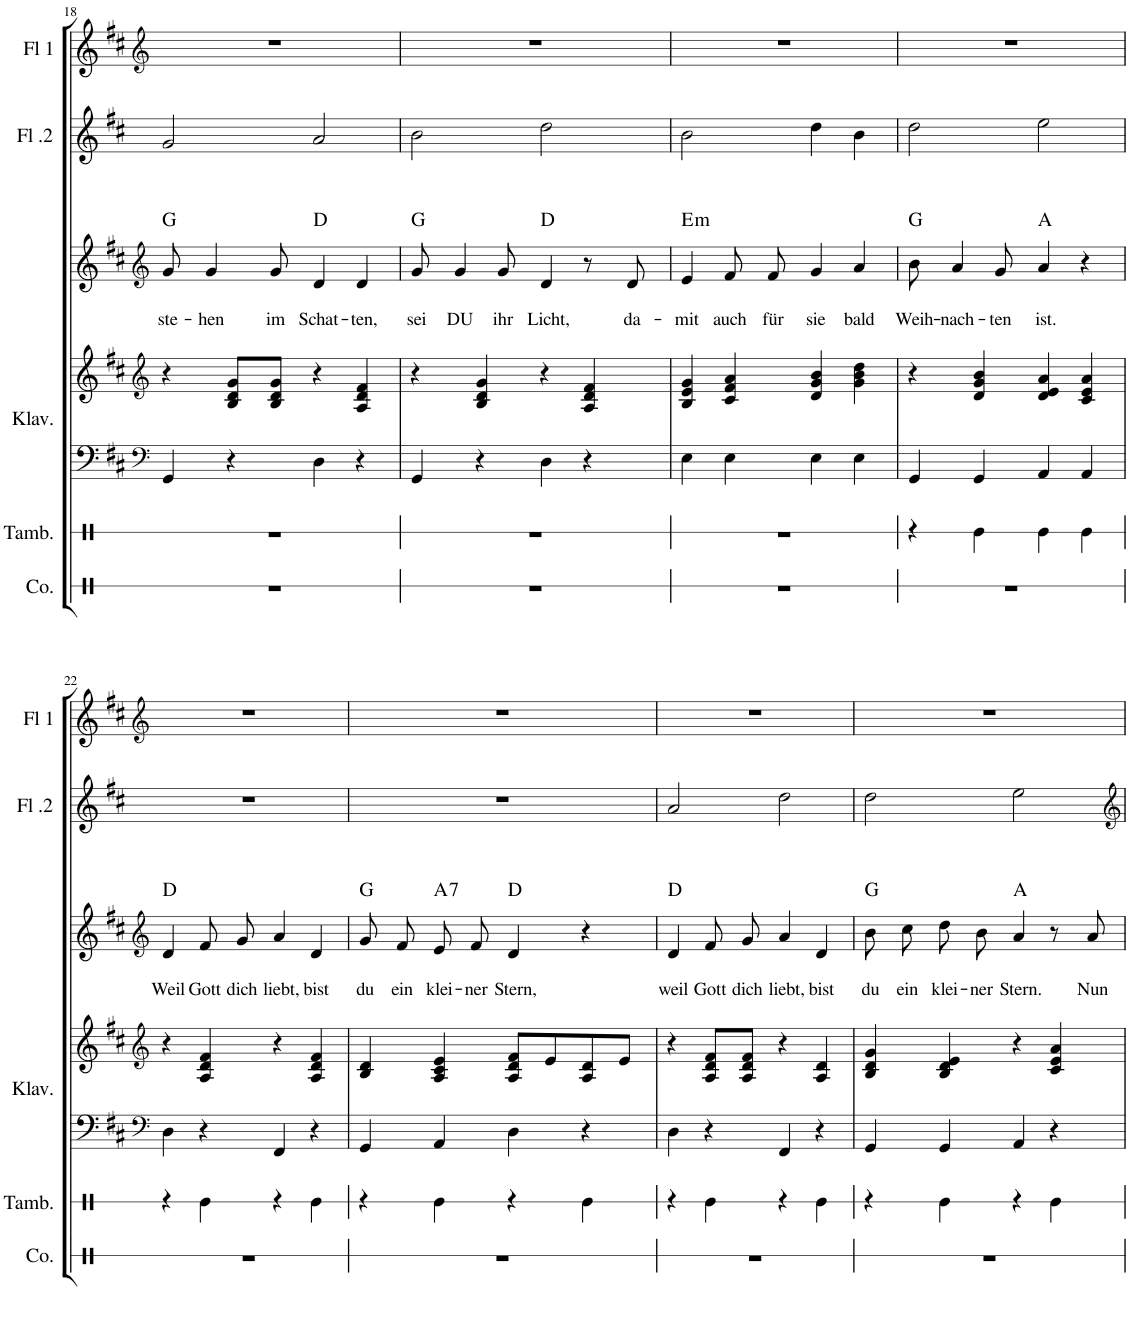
**kern	**kern	**kern	**kern	**kern	**text	**text	**harte	**kern	**kern
*part6	*part5	*part4	*part4	*part3	*part3	*part3	*part3	*part2	*part1
*staff7	*staff6	*staff5	*staff4	*staff3	*staff3	*staff3	*	*staff2	*staff1
*I"Congas	*I"Tamburin	*I"Klavier	*	*I"Chor	*	*	*	*I"Flöte 2	*I"Flöte 1
*I'Co.	*I'Tamb.	*I'Klav.	*	*	*	*	*	*I'Fl .2	*I'Fl 1
!!LO:PB:g=z
*clefX	*clefX	*clefF4	*clefG2	*clefG2	*	*	*	*clefG2	*clefG2
*k[]	*k[]	*k[f#c#]	*k[f#c#]	*k[f#c#]	*	*	*	*k[f#c#]	*k[f#c#]
=18	=18	=18	=18	=18	=18	=18	=18	=18	=18
!	!	!	!	!	!	!LO:LY:b	!	!	!
1r	1r	4GG/	4r	8g/	.	ste-	G:maj	2g/	1r
!	!	!	!	!	!	!LO:LY:b	!	!	!
.	.	.	.	4g/	.	hen	.	.	.
.	.	4r	8B/ 8d/ 8g/L	.	.	.	.	.	.
!	!	!	!	!	!	!LO:LY:b	!	!	!
.	.	.	8B/ 8d/ 8g/J	8g/	.	im	.	.	.
!	!	!	!	!	!	!LO:LY:b	!	!	!
.	.	4D\	4r	4d/	.	Schat-	D:maj	2a/	.
!	!	!	!	!	!	!LO:LY:b	!	!	!
.	.	4r	4A/ 4d/ 4f#/	4d/	.	ten,	.	.	.
=19	=19	=19	=19	=19	=19	=19	=19	=19	=19
!	!	!	!	!	!	!LO:LY:b	!	!	!
1r	1r	4GG/	4r	8g/	.	sei	G:maj	2b\	1r
!	!	!	!	!	!	!LO:LY:b	!	!	!
.	.	.	.	4g/	.	DU	.	.	.
.	.	4r	4B/ 4d/ 4g/	.	.	.	.	.	.
!	!	!	!	!	!	!LO:LY:b	!	!	!
.	.	.	.	8g/	.	ihr	.	.	.
!	!	!	!	!	!	!LO:LY:b	!	!	!
.	.	4D\	4r	4d/	.	Licht,	D:maj	2dd\	.
.	.	4r	4A/ 4d/ 4f#/	8r	.	.	.	.	.
!	!	!	!	!	!	!LO:LY:b	!	!	!
.	.	.	.	8d/	.	da-	.	.	.
=20	=20	=20	=20	=20	=20	=20	=20	=20	=20
!	!	!	!	!	!	!LO:LY:b	!LO:H:kt=m	!	!
1r	1r	4E\	4B/ 4e/ 4g/	4e/	.	mit	E:min	2b\	1r
!	!	!	!	!	!	!LO:LY:b	!	!	!
.	.	4E\	4c#/ 4f#/ 4a/	8f#/	.	auch	.	.	.
!	!	!	!	!	!	!LO:LY:b	!	!	!
.	.	.	.	8f#/	.	für	.	.	.
!	!	!	!	!	!	!LO:LY:b	!	!	!
.	.	4E\	4d/ 4g/ 4b/	4g/	.	sie	.	4dd\	.
!	!	!	!	!	!	!LO:LY:b	!	!	!
.	.	4E\	4g\ 4b\ 4dd\	4a/	.	bald	.	4b\	.
=21	=21	=21	=21	=21	=21	=21	=21	=21	=21
!	!	!	!	!	!	!LO:LY:b	!	!	!
1r	4r	4GG/	4r	8b\	.	Weih-	G:maj	2dd\	1r
!	!	!	!	!	!	!LO:LY:b	!	!	!
.	.	.	.	4a/	.	nach-	.	.	.
.	4Re\	4GG/	4d/ 4g/ 4b/	.	.	.	.	.	.
!	!	!	!	!	!	!LO:LY:b	!	!	!
.	.	.	.	8g/	.	ten	.	.	.
!	!	!	!	!	!	!LO:LY:b	!	!	!
.	4Re\	4AA/	4d/ 4e/ 4a/	4a/	.	ist.	A:maj	2ee\	.
.	4Re\	4AA/	4c#/ 4e/ 4a/	4r	.	.	.	.	.
!!LO:LB:g=z
=22	=22	=22	=22	=22	=22	=22	=22	=22	=22
*	*	*clefF4	*clefG2	*clefG2	*	*	*	*	*clefG2
!	!	!	!	!	!	!LO:LY:b	!	!	!
1r	4r	4D\	4r	4d/	.	Weil	D:maj	1r	1r
!	!	!	!	!	!	!LO:LY:b	!	!	!
.	4Re\	4r	4A/ 4d/ 4f#/	8f#/	.	Gott	.	.	.
!	!	!	!	!	!	!LO:LY:b	!	!	!
.	.	.	.	8g/	.	dich	.	.	.
!	!	!	!	!	!	!LO:LY:b	!	!	!
.	4r	4FF#/	4r	4a/	.	liebt,	.	.	.
!	!	!	!	!	!	!LO:LY:b	!	!	!
.	4Re\	4r	4A/ 4d/ 4f#/	4d/	.	bist	.	.	.
=23	=23	=23	=23	=23	=23	=23	=23	=23	=23
!	!	!	!	!	!	!LO:LY:b	!	!	!
1r	4r	4GG/	4B/ 4d/	8g/	.	du	G:maj	1r	1r
!	!	!	!	!	!	!LO:LY:b	!	!	!
.	.	.	.	8f#/	.	ein	.	.	.
!	!	!	!	!	!	!LO:LY:b	!LO:H:kt=7	!	!
.	4Re\	4AA/	4A/ 4c#/ 4e/	8e/	.	klei-	A:7	.	.
!	!	!	!	!	!	!LO:LY:b	!	!	!
.	.	.	.	8f#/	.	ner	.	.	.
!	!	!	!	!	!	!LO:LY:b	!	!	!
.	4r	4D\	8A/ 8d/ 8f#/L	4d/	.	Stern,	D:maj	.	.
.	.	.	8e/	.	.	.	.	.	.
.	4Re\	4r	8A/ 8d/	4r	.	.	.	.	.
.	.	.	8e/J	.	.	.	.	.	.
=24	=24	=24	=24	=24	=24	=24	=24	=24	=24
!	!	!	!	!	!	!LO:LY:b	!	!	!
1r	4r	4D\	4r	4d/	.	weil	D:maj	2a/	1r
!	!	!	!	!	!	!LO:LY:b	!	!	!
.	4Re\	4r	8A/ 8d/ 8f#/L	8f#/	.	Gott	.	.	.
!	!	!	!	!	!	!LO:LY:b	!	!	!
.	.	.	8A/ 8d/ 8f#/J	8g/	.	dich	.	.	.
!	!	!	!	!	!	!LO:LY:b	!	!	!
.	4r	4FF#/	4r	4a/	.	liebt,	.	2dd\	.
!	!	!	!	!	!	!LO:LY:b	!	!	!
.	4Re\	4r	4A/ 4d/	4d/	.	bist	.	.	.
=25	=25	=25	=25	=25	=25	=25	=25	=25	=25
!	!	!	!	!	!	!LO:LY:b	!	!	!
1r	4r	4GG/	4B/ 4d/ 4g/	8b\	.	du	G:maj	2dd\	1r
!	!	!	!	!	!	!LO:LY:b	!	!	!
.	.	.	.	8cc#\	.	ein	.	.	.
!	!	!	!	!	!	!LO:LY:b	!	!	!
.	4Re\	4GG/	4B/ 4d/ 4e/	8dd\	.	klei-	.	.	.
!	!	!	!	!	!	!LO:LY:b	!	!	!
.	.	.	.	8b\	.	ner	.	.	.
!	!	!	!	!	!	!LO:LY:b	!	!	!
.	4r	4AA/	4r	4a/	.	Stern.	A:maj	2ee\	.
.	4Re\	4r	4c#/ 4e/ 4a/	8r	.	.	.	.	.
!	!	!	!	!	!	!LO:LY:b	!	!	!
.	.	.	.	8a/	.	Nun	.	.	.
=	=	=	=	=	=	=	=	=	=
*-	*-	*-	*-	*-	*-	*-	*-	*-	*-
